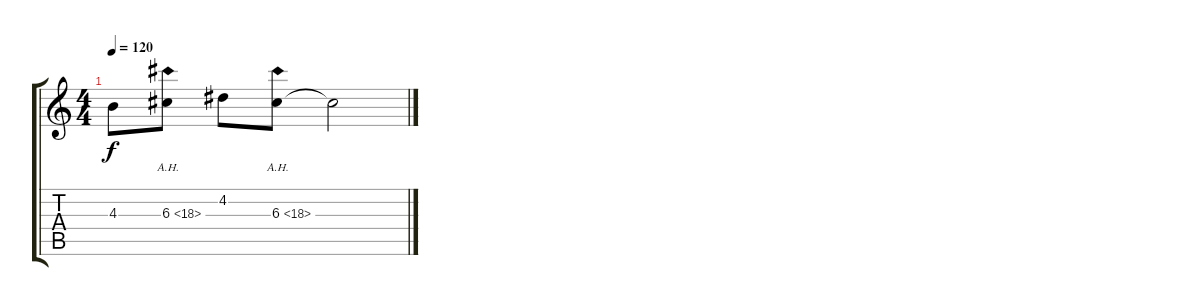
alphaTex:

\track "" {instrument overdrivenguitar}
\staff {score tabs}
\tuning (E4 B3 G3 D3 A2 E2) {hide}
\ts (4 4)
\tempo 120
\clef g2
\ks c
4.3{t}.8{dy f} 6.3{ah 12}.8 4.2.8 6.3{ah 12}.8 6.3{t}.2
